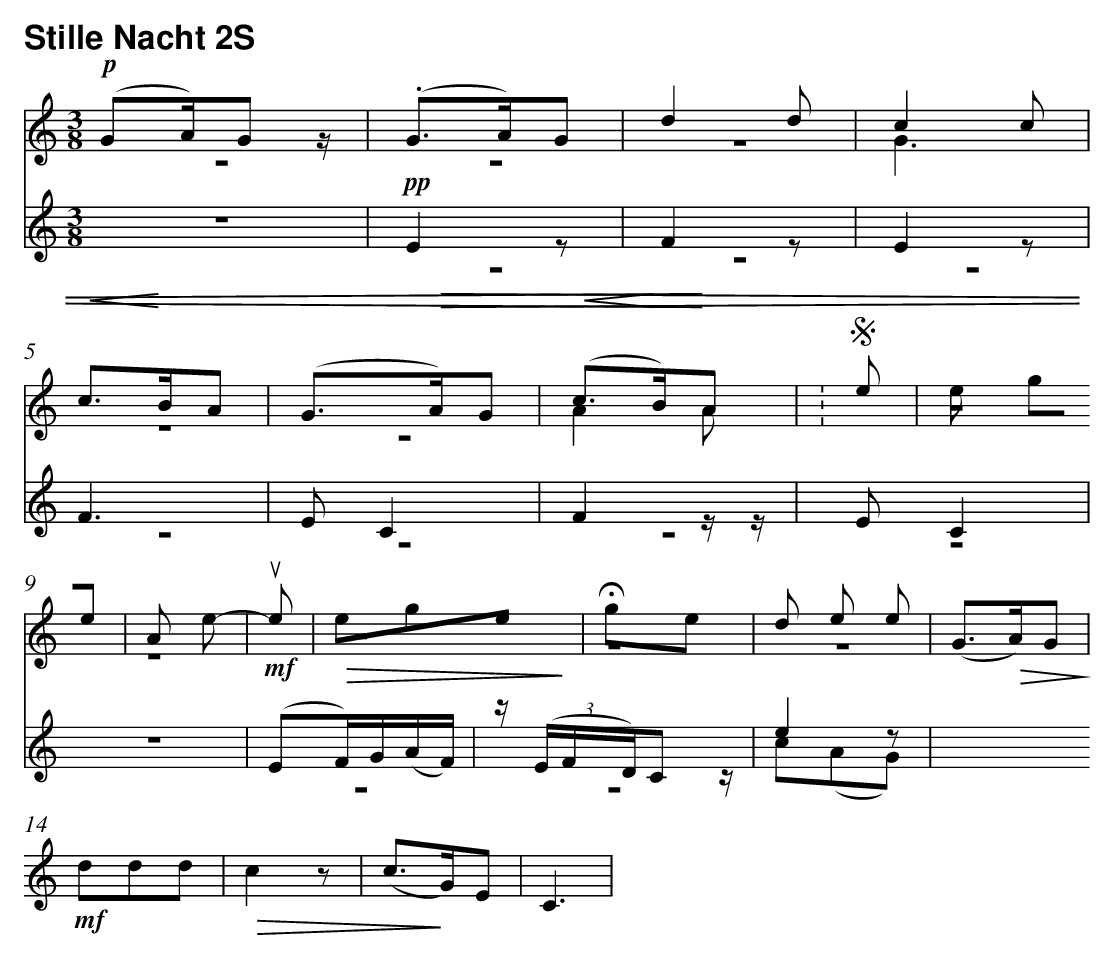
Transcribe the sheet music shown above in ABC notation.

X:1
T:Stille Nacht 2S
%%score ( 1 2 ) ( 3 4 )
L:1/8
M:3/8
K:C
V:1 treble
V:2 treble
V:3 treble
V:4 treble
V:1
!p! (GA/)G z/ | (.G>A)G | d2 d | c2 c |$
!<(! c>!<)!BA | (G>!>(!A)G |!<(! (c>!<)!B)!<)!A | w: Stil- * le|hei- li- ge|Al- les|slui- mert|* * thethooghei-|* H- ge|Kind- je met|
(G>!>(!A)G!>)! |$
!mf! ddd |!>(! c2 z | (c>!>)!G)E | C3 |
V:2
z3 | z3 | z3 | G3 |$
z3 | z3 | A2 A | z3 |$
z3 | z3 | z3 | z3 |
V:3
z3 |!pp! E2 z | F2 z | E2 z |$
F3 | E C2 | F2 z/ z/ | E C2 |$ z3 |!mf! (E!>(!F/)G/(A/F/) |
z/ (3(E/!>)!F/D/)C z/ | e2 z |
V:4
z3 | z3 | z3 | z3 |$ z3 | z3 | z3 | z3 |$ z3 | z3 | z3 | c(AG) |
